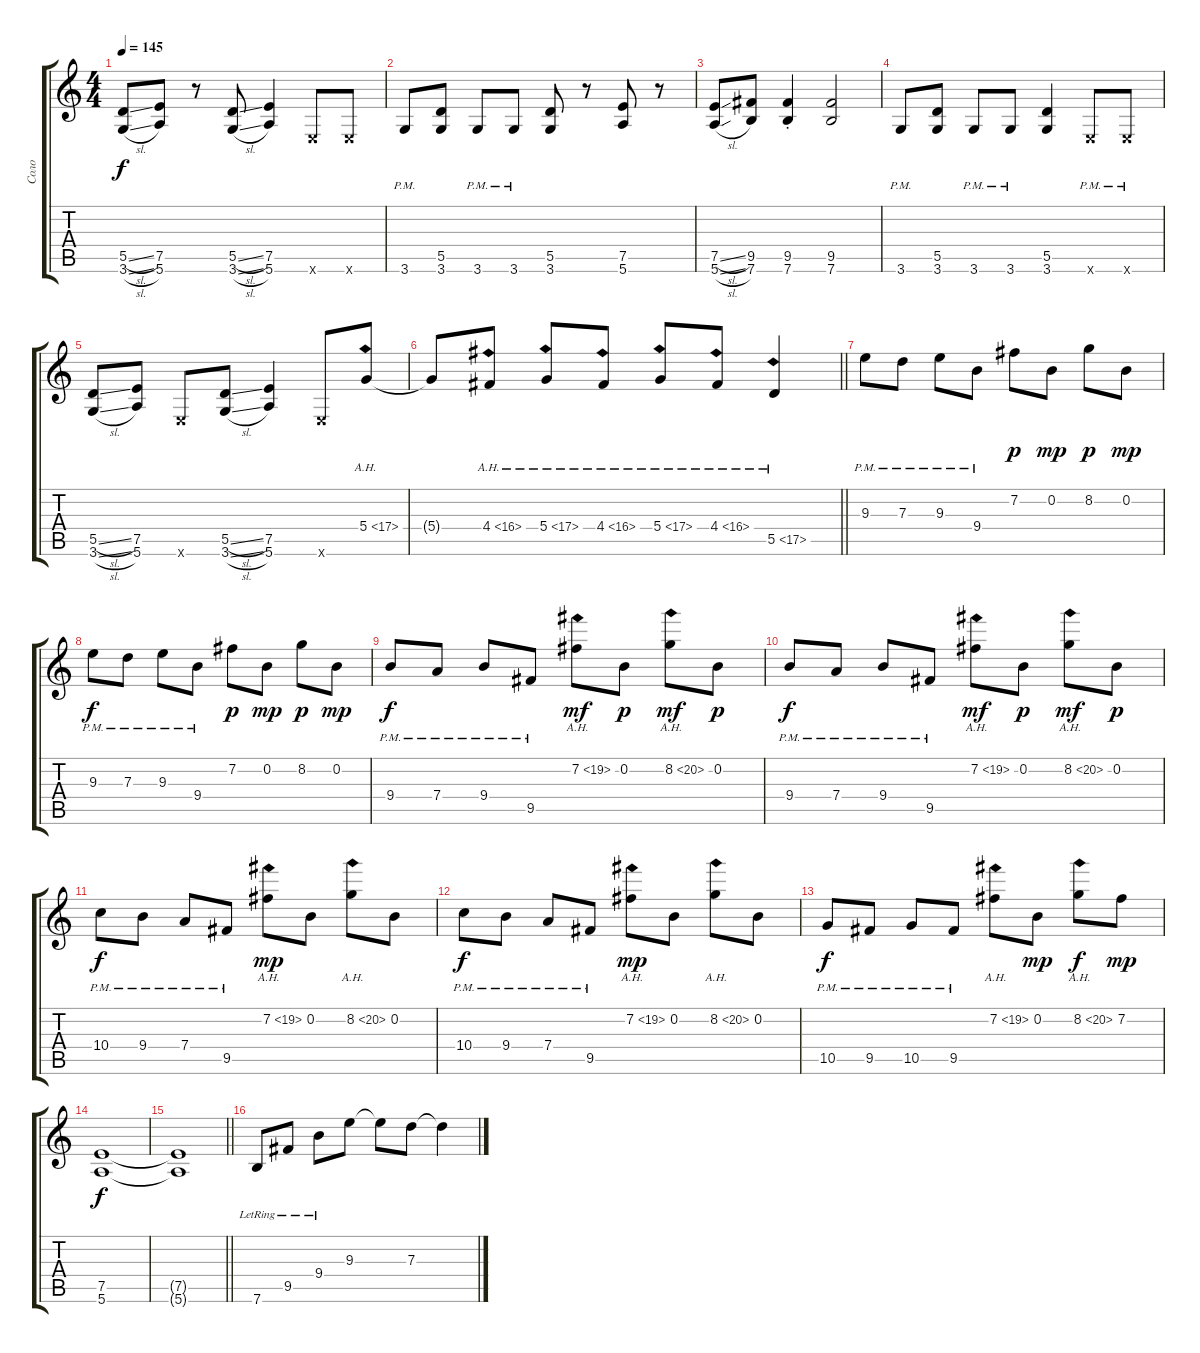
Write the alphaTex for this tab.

\track ("Соло" "Соло") {instrument distortionguitar}
\staff {score tabs}
\tuning (E4 B3 G3 D3 A2 E2) {hide}
\ts (4 4)
\tempo 145
\clef g2
\ks c
(5.5{sl} 3.6{sl}).8{dy f} (7.5 5.6).8 r.8 (5.5{sl} 3.6{sl}).8 (7.5 5.6).4 0.6{x}.8 0.6{x}.8 |
3.6{pm}.8 (5.5 3.6).8 3.6{pm}.8 3.6{pm}.8 (5.5 3.6).8 r.8 (7.5 5.6).8 r.8 |
(7.5{sl} 5.6{sl}).8 (9.5 7.6).8 (9.5{st} 7.6{st}).4 (9.5 7.6).2 |
3.6{pm}.8 (5.5 3.6).8 3.6{pm}.8 3.6{pm}.8 (5.5 3.6).4 0.6{pm x}.8 0.6{pm x}.8 |
(5.5{sl} 3.6{sl}).8 (7.5 5.6).8 0.6{x}.8 (5.5{sl} 3.6{sl}).8 (7.5 5.6).4 0.6{x}.8 5.4{ah 12}.8 |
\barLineRight lightlight
5.4{t}.8 4.4{ah 12}.8 5.4{ah 12}.8 4.4{ah 12}.8 5.4{ah 12}.8 4.4{ah 12}.8 5.5{ah 12}.4 |
9.3{pm}.8 7.3{pm}.8 9.3{pm}.8 9.4{pm}.8 7.2.8{dy p} 0.2.8{dy mp} 8.2.8{dy p} 0.2.8{dy mp} |
9.3{pm}.8{dy f} 7.3{pm}.8 9.3{pm}.8 9.4{pm}.8 7.2.8{dy p} 0.2.8{dy mp} 8.2.8{dy p} 0.2.8{dy mp} |
9.4{pm}.8{dy f} 7.4{pm}.8 9.4{pm}.8 9.5{pm}.8 7.2{ah 12}.8{dy mf} 0.2.8{dy p} 8.2{ah 12}.8{dy mf} 0.2.8{dy p} |
9.4{pm}.8{dy f} 7.4{pm}.8 9.4{pm}.8 9.5{pm}.8 7.2{ah 12}.8{dy mf} 0.2.8{dy p} 8.2{ah 12}.8{dy mf} 0.2.8{dy p} |
10.4{pm}.8{dy f} 9.4{pm}.8 7.4{pm}.8 9.5{pm}.8 7.2{ah 12}.8{dy mp} 0.2.8 8.2{ah 12}.8 0.2.8 |
10.4{pm}.8{dy f} 9.4{pm}.8 7.4{pm}.8 9.5{pm}.8 7.2{ah 12}.8{dy mp} 0.2.8 8.2{ah 12}.8 0.2.8 |
10.5{pm}.8{dy f} 9.5{pm}.8 10.5{pm}.8 9.5{pm}.8 7.2{ah 12}.8 0.2.8{dy mp} 8.2{ah 12}.8{dy f} 7.2.8{dy mp} |
(7.5 5.6).1{dy f} |
\barLineRight lightlight
(7.5{t} 5.6{t}).1 |
7.6{lr}.8 9.5{lr}.8 9.4{lr}.8 9.3.8 9.3{t}.8 7.3.8 7.3{t}.4
